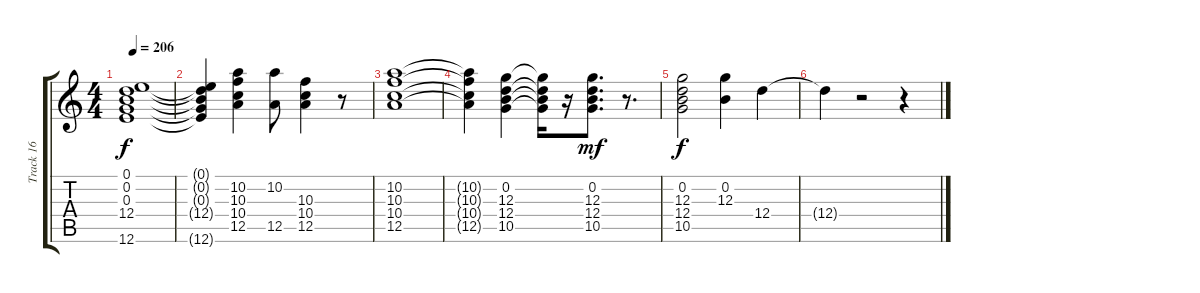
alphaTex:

\track ("Track 16" "Track 16") {instrument acousticguitarnylon}
\staff {score tabs}
\tuning (E4 B3 G3 D3 A2 E2) {hide}
\ts (4 4)
\tempo 206
\clef g2
\ks c
(0.1 0.2 0.3 12.4 12.6).1{dy f} |
(0.1{t} 0.2{t} 0.3{t} 12.4{t} 12.6{t}).4 (10.2 10.3 10.4 12.5).4 (10.2 12.5).8 (10.3 10.4 12.5).4 r.8 |
(10.2 10.3 10.4 12.5).1 |
(10.2{t} 10.3{t} 10.4{t} 12.5{t}).4 (0.2 12.3 12.4 10.5).4 (0.2{t} 12.3{t} 12.4{t} 10.5{t}).16 r.16 (0.2 12.3 12.4 10.5).8{d dy mf} r.8{d} |
(0.2 12.3 12.4 10.5).2{dy f} (0.2 12.3).4 12.4.4 |
12.4{t}.4 r.2 r.4
